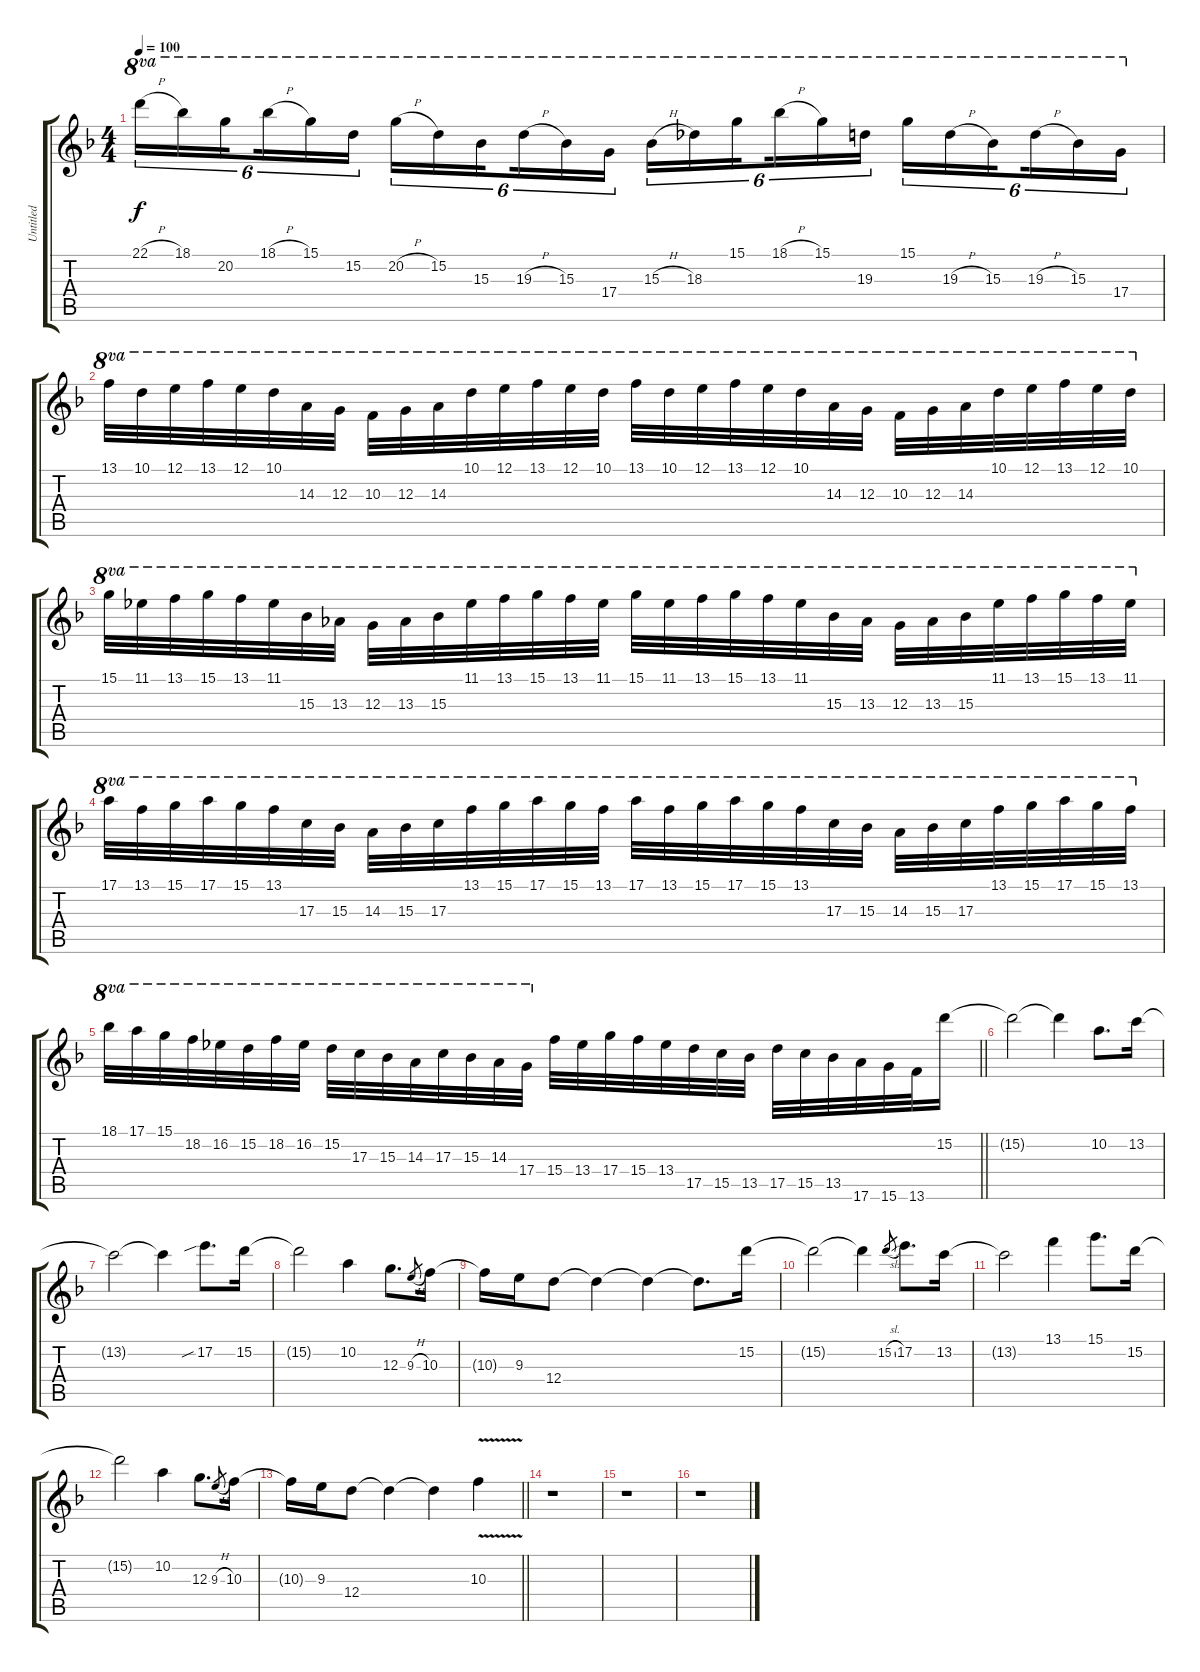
\track ("Untitled" "Untitled") {instrument overdrivenguitar}
\staff {score tabs}
\tuning (E4 B3 G3 D3 A2 E2) {hide}
\ts (4 4)
\tempo 100
\clef g2
\ks f
22.1{h}.16{tu (6 4) ot 8va dy f} 18.1.16{tu (6 4) ot 8va} 20.2.16{tu (6 4) ot 8va beam splitsecondary} 18.1{h}.16{tu (6 4) ot 8va} 15.1.16{tu (6 4) ot 8va} 15.2.16{tu (6 4) ot 8va} 20.2{h}.16{tu (6 4) ot 8va} 15.2.16{tu (6 4) ot 8va} 15.3.16{tu (6 4) ot 8va beam splitsecondary} 19.3{h}.16{tu (6 4) ot 8va} 15.3.16{tu (6 4) ot 8va} 17.4.16{tu (6 4) ot 8va} 15.3{h}.16{tu (6 4) ot 8va} 18.3.16{tu (6 4) ot 8va} 15.1.16{tu (6 4) ot 8va beam splitsecondary} 18.1{h}.16{tu (6 4) ot 8va} 15.1.16{tu (6 4) ot 8va} 19.3.16{tu (6 4) ot 8va} 15.1.16{tu (6 4) ot 8va} 19.3{h}.16{tu (6 4) ot 8va} 15.3.16{tu (6 4) ot 8va beam splitsecondary} 19.3{h}.16{tu (6 4) ot 8va} 15.3.16{tu (6 4) ot 8va} 17.4.16{tu (6 4) ot 8va} |
13.1.32{ot 8va} 10.1.32{ot 8va} 12.1.32{ot 8va} 13.1.32{ot 8va} 12.1.32{ot 8va} 10.1.32{ot 8va} 14.3.32{ot 8va} 12.3.32{ot 8va} 10.3.32{ot 8va} 12.3.32{ot 8va} 14.3.32{ot 8va} 10.1.32{ot 8va} 12.1.32{ot 8va} 13.1.32{ot 8va} 12.1.32{ot 8va} 10.1.32{ot 8va} 13.1.32{ot 8va} 10.1.32{ot 8va} 12.1.32{ot 8va} 13.1.32{ot 8va} 12.1.32{ot 8va} 10.1.32{ot 8va} 14.3.32{ot 8va} 12.3.32{ot 8va} 10.3.32{ot 8va} 12.3.32{ot 8va} 14.3.32{ot 8va} 10.1.32{ot 8va} 12.1.32{ot 8va} 13.1.32{ot 8va} 12.1.32{ot 8va} 10.1.32{ot 8va} |
15.1.32{ot 8va} 11.1.32{ot 8va} 13.1.32{ot 8va} 15.1.32{ot 8va} 13.1.32{ot 8va} 11.1.32{ot 8va} 15.3.32{ot 8va} 13.3.32{ot 8va} 12.3.32{ot 8va} 13.3.32{ot 8va} 15.3.32{ot 8va} 11.1.32{ot 8va} 13.1.32{ot 8va} 15.1.32{ot 8va} 13.1.32{ot 8va} 11.1.32{ot 8va} 15.1.32{ot 8va} 11.1.32{ot 8va} 13.1.32{ot 8va} 15.1.32{ot 8va} 13.1.32{ot 8va} 11.1.32{ot 8va} 15.3.32{ot 8va} 13.3.32{ot 8va} 12.3.32{ot 8va} 13.3.32{ot 8va} 15.3.32{ot 8va} 11.1.32{ot 8va} 13.1.32{ot 8va} 15.1.32{ot 8va} 13.1.32{ot 8va} 11.1.32{ot 8va} |
17.1.32{ot 8va} 13.1.32{ot 8va} 15.1.32{ot 8va} 17.1.32{ot 8va} 15.1.32{ot 8va} 13.1.32{ot 8va} 17.3.32{ot 8va} 15.3.32{ot 8va} 14.3.32{ot 8va} 15.3.32{ot 8va} 17.3.32{ot 8va} 13.1.32{ot 8va} 15.1.32{ot 8va} 17.1.32{ot 8va} 15.1.32{ot 8va} 13.1.32{ot 8va} 17.1.32{ot 8va} 13.1.32{ot 8va} 15.1.32{ot 8va} 17.1.32{ot 8va} 15.1.32{ot 8va} 13.1.32{ot 8va} 17.3.32{ot 8va} 15.3.32{ot 8va} 14.3.32{ot 8va} 15.3.32{ot 8va} 17.3.32{ot 8va} 13.1.32{ot 8va} 15.1.32{ot 8va} 17.1.32{ot 8va} 15.1.32{ot 8va} 13.1.32{ot 8va} |
\barLineRight lightlight
18.1.32{ot 8va} 17.1.32{ot 8va} 15.1.32{ot 8va} 18.2.32{ot 8va} 16.2.32{ot 8va} 15.2.32{ot 8va} 18.2.32{ot 8va} 16.2.32{ot 8va} 15.2.32{ot 8va} 17.3.32{ot 8va} 15.3.32{ot 8va} 14.3.32{ot 8va} 17.3.32{ot 8va} 15.3.32{ot 8va} 14.3.32{ot 8va} 17.4.32{ot 8va} 15.4.32 13.4.32 17.4.32 15.4.32 13.4.32 17.5.32 15.5.32 13.5.32 17.5.32 15.5.32 13.5.32 17.6.32 15.6.32 13.6.32 15.2.16 |
15.2{t}.2 15.2{t}.4 10.2.8{d} 13.2.16 |
13.2{t}.2 13.2{t}.4 17.2{sib}.8{d} 15.2.16 |
15.2{t}.2 10.2.4 12.3.8{d} 9.3{h}.8{gr} 10.3.16 |
10.3{t}.16 9.3.16 12.4.8 12.4{t}.4 12.4{t}.4 12.4{t}.8{d} 15.2.16 |
15.2{t}.2 15.2{t}.4 15.2{sl}.8{gr} 17.2.8{d} 13.2.16 |
13.2{t}.2 13.1.4 15.1.8{d} 15.2.16 |
15.2{t}.2 10.2.4 12.3.8{d} 9.3{h}.8{gr} 10.3.16 |
\barLineRight lightlight
10.3{t}.16 9.3.16 12.4.8 12.4{t}.4 12.4{t}.4 10.3{v}.4 |
r.1 |
r.1 |
r.1
